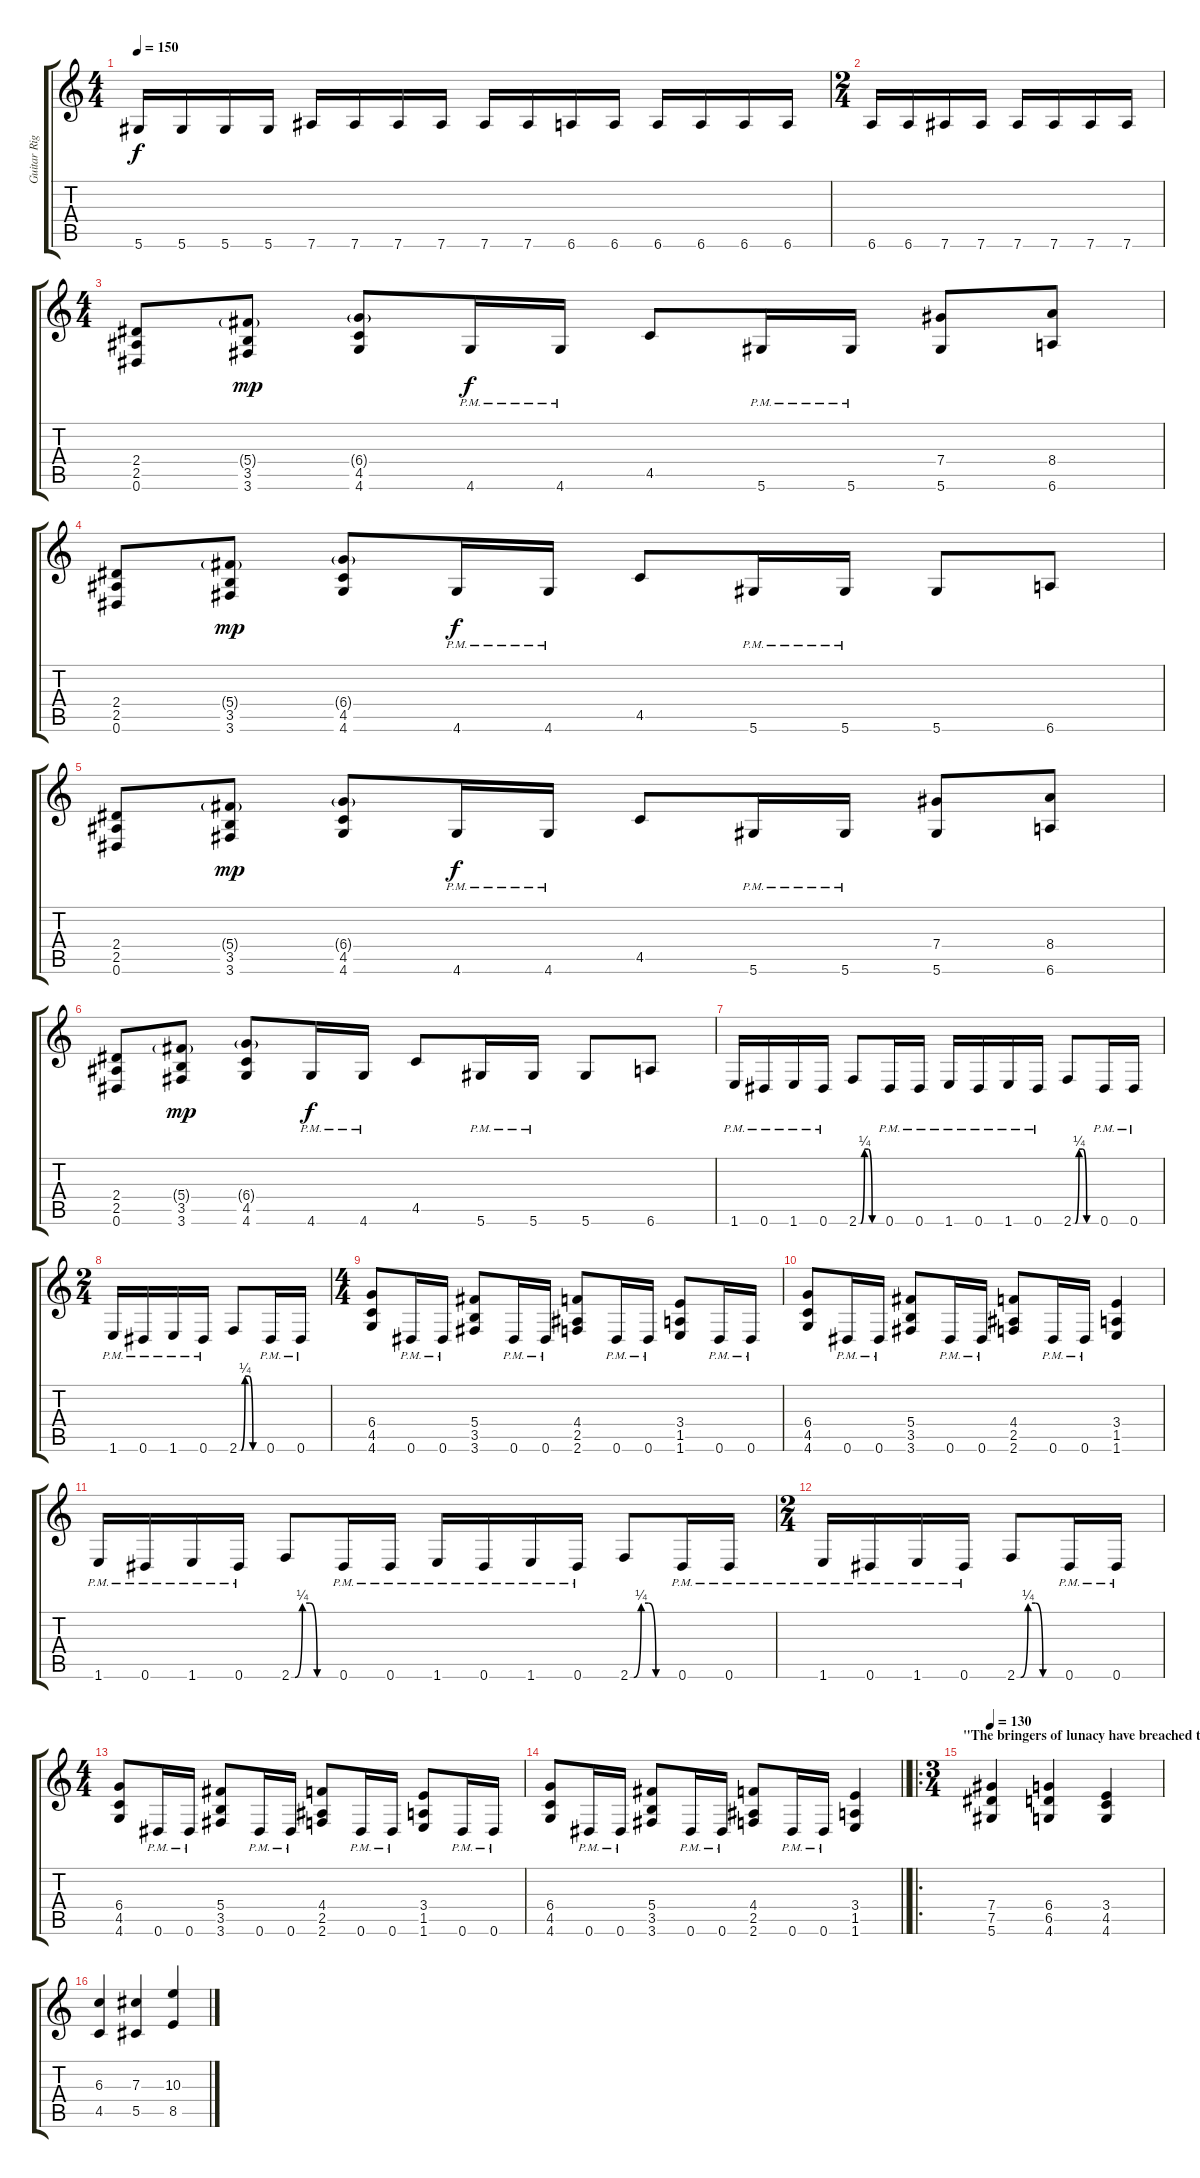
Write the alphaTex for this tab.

\track ("Guitar Right" "Guitar Rig") {instrument distortionguitar}
\staff {score tabs}
\tuning (Eb4 Bb3 Gb3 Db3 Ab2 Eb2) {hide}
\ts (4 4)
\tempo 150
\clef g2
\ks c
5.6.16{dy f} 5.6.16 5.6.16 5.6.16 7.6.16 7.6.16 7.6.16 7.6.16 7.6.16 7.6.16 6.6.16 6.6.16 6.6.16 6.6.16 6.6.16 6.6.16 |
\ts (2 4)
6.6.16 6.6.16 7.6.16 7.6.16 7.6.16 7.6.16 7.6.16 7.6.16 |
\ts (4 4)
(2.4 2.5 0.6).8 (5.4{g} 3.5 3.6).8{dy mp} (6.4{g} 4.5 4.6).8 4.6{pm}.16{dy f} 4.6{pm}.16 4.5.8 5.6{pm}.16 5.6{pm}.16 (7.4 5.6).8 (8.4 6.6).8 |
(2.4 2.5 0.6).8 (5.4{g} 3.5 3.6).8{dy mp} (6.4{g} 4.5 4.6).8 4.6{pm}.16{dy f} 4.6{pm}.16 4.5.8 5.6{pm}.16 5.6{pm}.16 5.6.8 6.6.8 |
(2.4 2.5 0.6).8 (5.4{g} 3.5 3.6).8{dy mp} (6.4{g} 4.5 4.6).8 4.6{pm}.16{dy f} 4.6{pm}.16 4.5.8 5.6{pm}.16 5.6{pm}.16 (7.4 5.6).8 (8.4 6.6).8 |
(2.4 2.5 0.6).8 (5.4{g} 3.5 3.6).8{dy mp} (6.4{g} 4.5 4.6).8 4.6{pm}.16{dy f} 4.6{pm}.16 4.5.8 5.6{pm}.16 5.6{pm}.16 5.6.8 6.6.8 |
1.6{pm}.16 0.6{pm}.16 1.6{pm}.16 0.6{pm}.16 2.6{be (custom 0 0 5 0 15 1 25 1 35 0 60 0)}.8 0.6{pm}.16 0.6{pm}.16 1.6{pm}.16 0.6{pm}.16 1.6{pm}.16 0.6{pm}.16 2.6{be (custom 0 0 5 0 15 1 25 1 35 0 60 0)}.8 0.6{pm}.16 0.6{pm}.16 |
\ts (2 4)
1.6{pm}.16 0.6{pm}.16 1.6{pm}.16 0.6{pm}.16 2.6{be (custom 0 0 5 0 15 1 25 1 35 0 60 0)}.8 0.6{pm}.16 0.6{pm}.16 |
\ts (4 4)
(6.4 4.5 4.6).8 0.6{pm}.16 0.6{pm}.16 (5.4 3.5 3.6).8 0.6{pm}.16 0.6{pm}.16 (4.4 2.5 2.6).8 0.6{pm}.16 0.6{pm}.16 (3.4 1.5 1.6).8 0.6{pm}.16 0.6{pm}.16 |
(6.4 4.5 4.6).8 0.6{pm}.16 0.6{pm}.16 (5.4 3.5 3.6).8 0.6{pm}.16 0.6{pm}.16 (4.4 2.5 2.6).8 0.6{pm}.16 0.6{pm}.16 (3.4 1.5 1.6).4 |
1.6{pm}.16 0.6{pm}.16 1.6{pm}.16 0.6{pm}.16 2.6{be (custom 0 0 5 0 15 1 25 1 35 0 60 0)}.8 0.6{pm}.16 0.6{pm}.16 1.6{pm}.16 0.6{pm}.16 1.6{pm}.16 0.6{pm}.16 2.6{be (custom 0 0 5 0 15 1 25 1 35 0 60 0)}.8 0.6{pm}.16 0.6{pm}.16 |
\ts (2 4)
1.6{pm}.16 0.6{pm}.16 1.6{pm}.16 0.6{pm}.16 2.6{be (custom 0 0 5 0 15 1 25 1 35 0 60 0)}.8 0.6{pm}.16 0.6{pm}.16 |
\ts (4 4)
(6.4 4.5 4.6).8 0.6{pm}.16 0.6{pm}.16 (5.4 3.5 3.6).8 0.6{pm}.16 0.6{pm}.16 (4.4 2.5 2.6).8 0.6{pm}.16 0.6{pm}.16 (3.4 1.5 1.6).8 0.6{pm}.16 0.6{pm}.16 |
\barLineRight lightlight
(6.4 4.5 4.6).8 0.6{pm}.16 0.6{pm}.16 (5.4 3.5 3.6).8 0.6{pm}.16 0.6{pm}.16 (4.4 2.5 2.6).8 0.6{pm}.16 0.6{pm}.16 (3.4 1.5 1.6).4 |
\ro
\ts (3 4)
\section ("" "\"The bringers of lunacy have breached the walls\"")
\tempo 130
(7.4 7.5 5.6).4 (6.4 6.5 4.6).4 (3.4 4.5 4.6).4 |
(6.3 4.5).4 (7.3 5.5).4 (10.3 8.5).4
